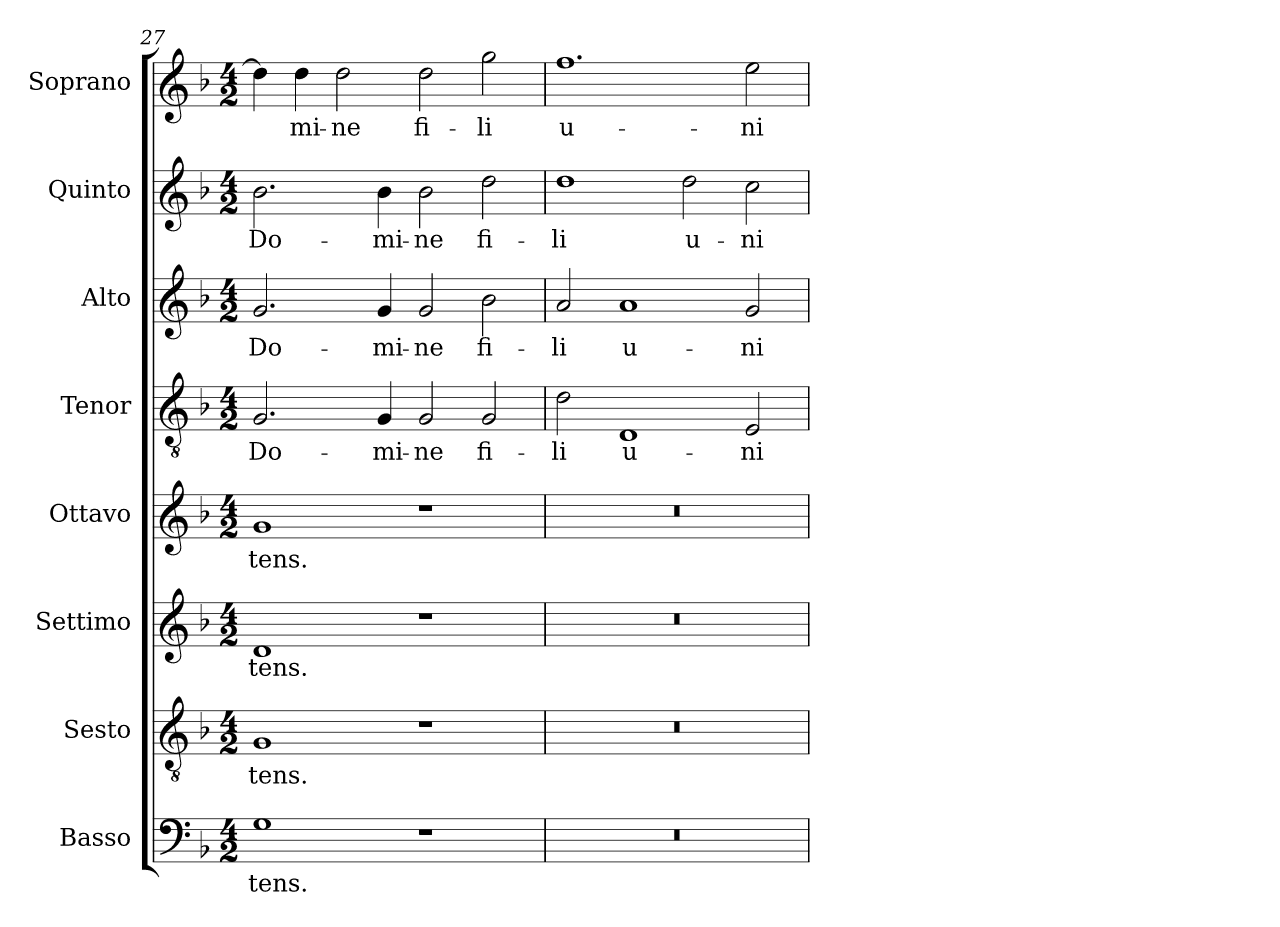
**kern	**text	**kern	**text	**kern	**text	**kern	**text	**kern	**text	**kern	**text	**kern	**text	**kern	**text
*part8	*part8	*part7	*part7	*part6	*part6	*part5	*part5	*part4	*part4	*part3	*part3	*part2	*part2	*part1	*part1
*staff8	*staff8	*staff7	*staff7	*staff6	*staff6	*staff5	*staff5	*staff4	*staff4	*staff3	*staff3	*staff2	*staff2	*staff1	*staff1
*I"Basso	*	*I"Sesto	*	*I"Settimo	*	*I"Ottavo	*	*I"Tenor	*	*I"Alto	*	*I"Quinto	*	*I"Soprano	*
*I'B.	*	*I'Ss.	*	*I'St.	*	*I'Ot.	*	*I'T.	*	*I'A.	*	*I'Q.	*	*I'S.	*
*clefF4	*	*clefGv2	*	*clefG2	*	*clefG2	*	*clefGv2	*	*clefG2	*	*clefG2	*	*clefG2	*
*	*	*ITrd7c12	*	*	*	*	*	*ITrd7c12	*	*	*	*	*	*	*
*k[b-]	*	*k[b-]	*	*k[b-]	*	*k[b-]	*	*k[b-]	*	*k[b-]	*	*k[b-]	*	*k[b-]	*
*F:	*	*F:	*	*F:	*	*F:	*	*F:	*	*F:	*	*F:	*	*F:	*
*M4/2	*	*M4/2	*	*M4/2	*	*M4/2	*	*M4/2	*	*M4/2	*	*M4/2	*	*M4/2	*
=27	=27	=27	=27	=27	=27	=27	=27	=27	=27	=27	=27	=27	=27	=27	=27
!	!LO:LY:b:color=#000000	!	!	!	!	!	!	!	!	!	!	!	!	!	!
!	!	!	!LO:LY:b:color=#000000	!	!	!	!	!	!	!	!	!	!	!	!
!	!	!	!	!	!LO:LY:b:color=#000000	!	!	!	!	!	!	!	!	!	!
!	!	!	!	!	!	!	!LO:LY:b:color=#000000	!	!	!	!	!	!	!	!
!	!	!	!	!	!	!	!	!	!LO:LY:b:color=#000000	!	!	!	!	!	!
!	!	!	!	!	!	!	!	!	!	!	!LO:LY:b:color=#000000	!	!	!	!
!	!	!	!	!	!	!	!	!	!	!	!	!	!LO:LY:b:color=#000000	!	!
1Gi	-tens.	1GGi	-tens.	1di	-tens.	1gi	-tens.	2.GGi/	Do-	2.gi/	Do-	2.b-i\	Do-	4ddi\]	.
!	!	!	!	!	!	!	!	!	!	!	!	!	!	!	!LO:LY:b:color=#000000
.	.	.	.	.	.	.	.	.	.	.	.	.	.	4ddi\	-mi-
!	!	!	!	!	!	!	!	!	!	!	!	!	!	!	!LO:LY:b:color=#000000
.	.	.	.	.	.	.	.	.	.	.	.	.	.	2ddi\	-ne
!	!	!	!	!	!	!	!	!	!LO:LY:b:color=#000000	!	!	!	!	!	!
!	!	!	!	!	!	!	!	!	!	!	!LO:LY:b:color=#000000	!	!	!	!
!	!	!	!	!	!	!	!	!	!	!	!	!	!LO:LY:b:color=#000000	!	!
.	.	.	.	.	.	.	.	4GGi/	-mi-	4gi/	-mi-	4b-i\	-mi-	.	.
!	!	!	!	!	!	!	!	!	!LO:LY:b:color=#000000	!	!	!	!	!	!
!	!	!	!	!	!	!	!	!	!	!	!LO:LY:b:color=#000000	!	!	!	!
!	!	!	!	!	!	!	!	!	!	!	!	!	!LO:LY:b:color=#000000	!	!
!	!	!	!	!	!	!	!	!	!	!	!	!	!	!	!LO:LY:b:color=#000000
1r	.	1r	.	1r	.	1r	.	2GGi/	-ne	2gi/	-ne	2b-i\	-ne	2ddi\	fi-
!	!	!	!	!	!	!	!	!	!LO:LY:b:color=#000000	!	!	!	!	!	!
!	!	!	!	!	!	!	!	!	!	!	!LO:LY:b:color=#000000	!	!	!	!
!	!	!	!	!	!	!	!	!	!	!	!	!	!LO:LY:b:color=#000000	!	!
!	!	!	!	!	!	!	!	!	!	!	!	!	!	!	!LO:LY:b:color=#000000
.	.	.	.	.	.	.	.	2GGi/	fi-	2b-i\	fi-	2ddi\	fi-	2ggi\	-li
=28	=28	=28	=28	=28	=28	=28	=28	=28	=28	=28	=28	=28	=28	=28	=28
!LO:N:vis=1	!	!LO:N:vis=1	!	!LO:N:vis=1	!	!LO:N:vis=1	!	!	!	!	!	!	!	!	!
!	!	!	!	!	!	!	!	!	!LO:LY:b:color=#000000	!	!	!	!	!	!
!	!	!	!	!	!	!	!	!	!	!	!LO:LY:b:color=#000000	!	!	!	!
!	!	!	!	!	!	!	!	!	!	!	!	!	!LO:LY:b:color=#000000	!	!
!	!	!	!	!	!	!	!	!	!	!	!	!	!	!	!LO:LY:b:color=#000000
0r	.	0r	.	0r	.	0r	.	2Di\	-li	2ai/	-li	1ddi	-li	1.ffi	u-
!	!	!	!	!	!	!	!	!	!LO:LY:b:color=#000000	!	!	!	!	!	!
!	!	!	!	!	!	!	!	!	!	!	!LO:LY:b:color=#000000	!	!	!	!
.	.	.	.	.	.	.	.	1DDi	u-	1ai	u-	.	.	.	.
!	!	!	!	!	!	!	!	!	!	!	!	!	!LO:LY:b:color=#000000	!	!
.	.	.	.	.	.	.	.	.	.	.	.	2ddi\	u-	.	.
!	!	!	!	!	!	!	!	!	!LO:LY:b:color=#000000	!	!	!	!	!	!
!	!	!	!	!	!	!	!	!	!	!	!LO:LY:b:color=#000000	!	!	!	!
!	!	!	!	!	!	!	!	!	!	!	!	!	!LO:LY:b:color=#000000	!	!
!	!	!	!	!	!	!	!	!	!	!	!	!	!	!	!LO:LY:b:color=#000000
.	.	.	.	.	.	.	.	2EEi/	-ni-	2gi/	-ni-	2cci\	-ni-	2eei\	-ni-
=	=	=	=	=	=	=	=	=	=	=	=	=	=	=	=
*-	*-	*-	*-	*-	*-	*-	*-	*-	*-	*-	*-	*-	*-	*-	*-
